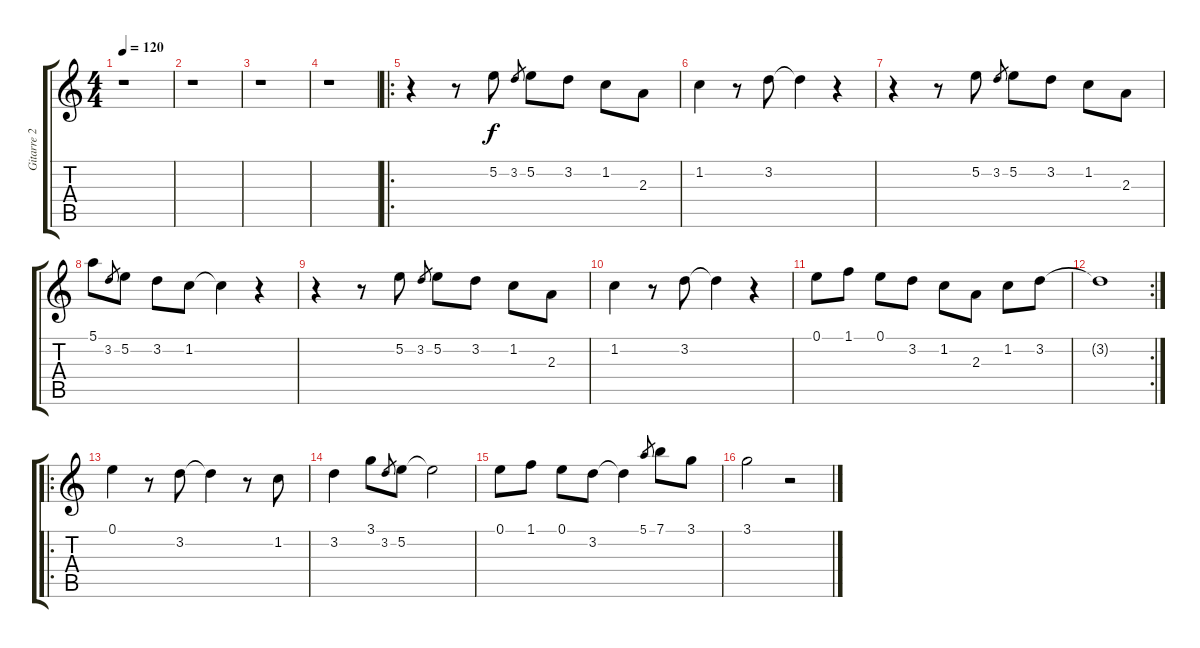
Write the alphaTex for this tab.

\track ("Gitarre 2" "Gitarre 2") {instrument acousticguitarnylon}
\staff {score tabs}
\tuning (E4 B3 G3 D3 A2 E2) {hide}
\ts (4 4)
\tempo 120
\clef g2
\ks c
r.1{dy f instrument acousticguitarnylon} |
r.1 |
r.1 |
r.1 |
\ro
r.4 r.8 5.2.8 3.2.8{gr} 5.2.8 3.2.8 1.2.8 2.3.8 |
1.2.4 r.8 3.2.8 3.2{t}.4 r.4 |
r.4 r.8 5.2.8 3.2.8{gr} 5.2.8 3.2.8 1.2.8 2.3.8 |
5.1.8 3.2.8{gr} 5.2.8 3.2.8 1.2.8 1.2{t}.4 r.4 |
r.4 r.8 5.2.8 3.2.8{gr} 5.2.8 3.2.8 1.2.8 2.3.8 |
1.2.4 r.8 3.2.8 3.2{t}.4 r.4 |
0.1.8 1.1.8 0.1.8 3.2.8 1.2.8 2.3.8 1.2.8 3.2.8 |
\rc 2
3.2{t}.1 |
\ro
0.1.4 r.8 3.2.8 3.2{t}.4 r.8 1.2.8 |
3.2.4 3.1.8 3.2.8{gr} 5.2.8 5.2{t}.2 |
0.1.8 1.1.8 0.1.8 3.2.8 3.2{t}.4 5.1.8{gr} 7.1.8 3.1.8 |
3.1.2 r.2
